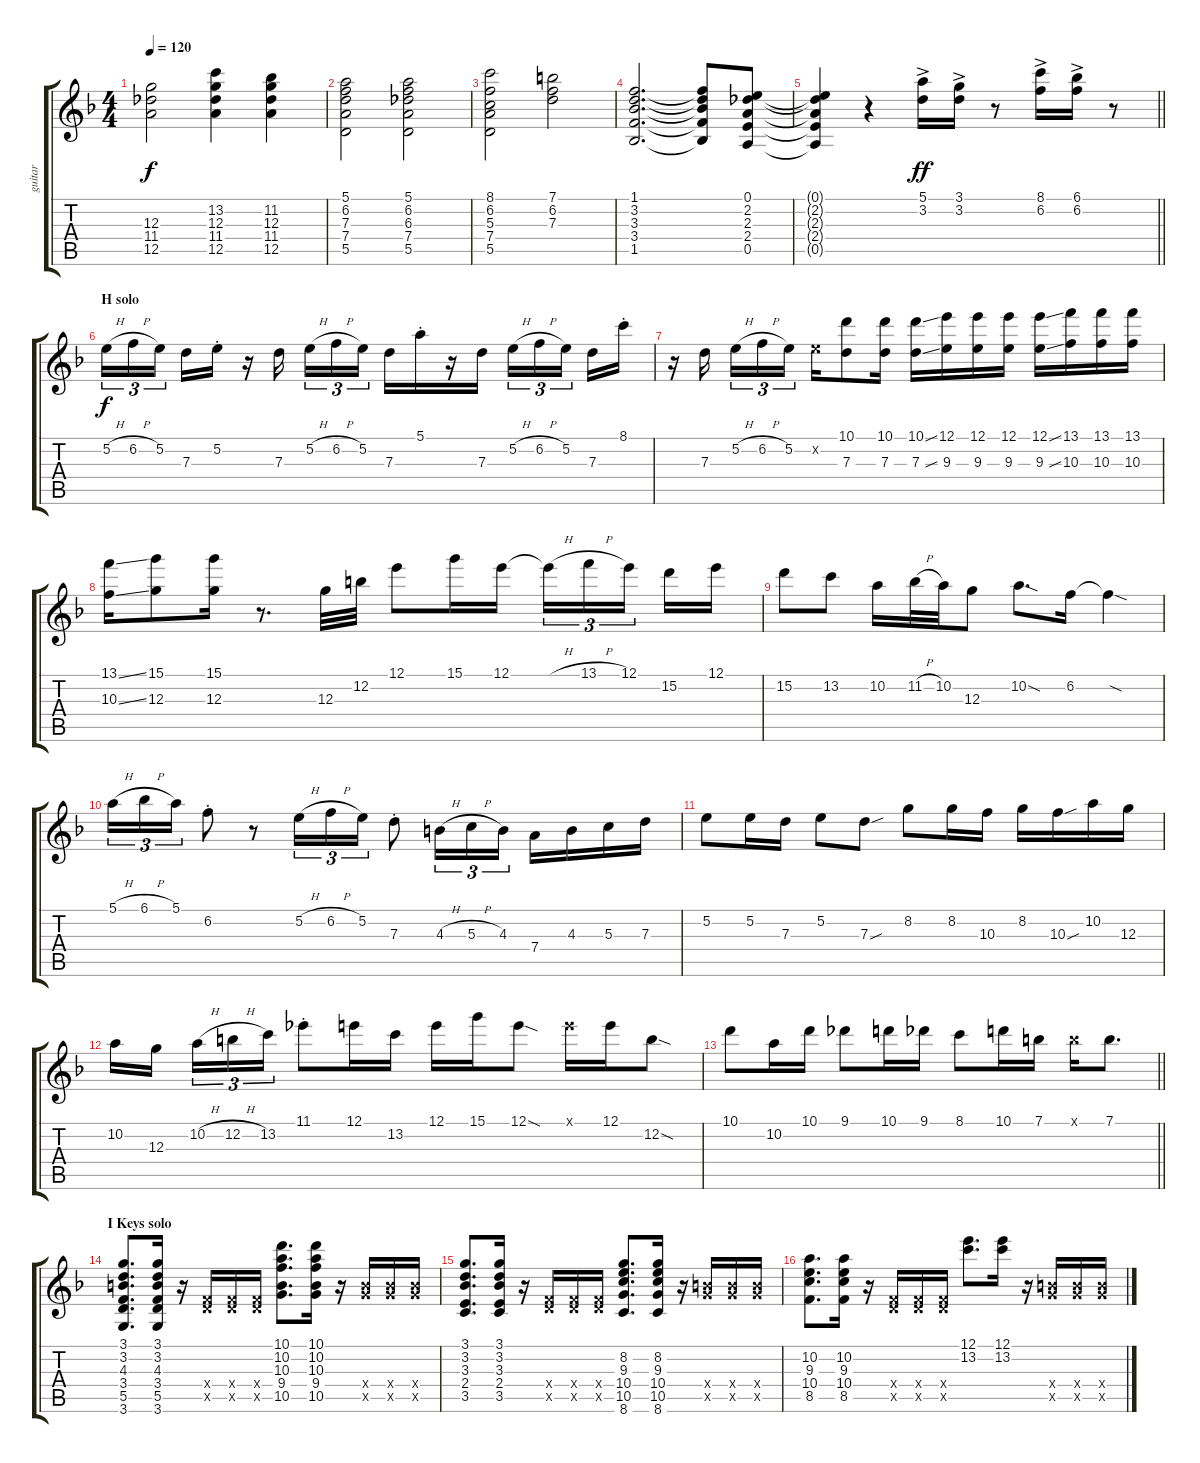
\track ("guitar" "guitar") {instrument electricguitarclean}
\staff {score tabs}
\tuning (E4 B3 G3 D3 A2 E2) {hide}
\ts (4 4)
\tempo 120
\clef g2
\ks f
(12.3 11.4 12.5).2{dy f} (13.2 12.3 11.4 12.5).4 (11.2 12.3 11.4 12.5).4 |
(5.1 6.2 7.3 7.4 5.5).2 (5.1 6.2 6.3 7.4 5.5).2 |
(8.1 6.2 5.3 7.4 5.5).2 (7.1 6.2 7.3).2 |
(1.1 3.2 3.3 3.4 1.5).2{d} (1.1{t} 3.2{t} 3.3{t} 3.4{t} 1.5{t}).8 (0.1 2.2 2.3 2.4 0.5).8 |
\barLineRight lightlight
(0.1{t} 2.2{t} 2.3{t} 2.4{t} 0.5{t}).4 r.4 (5.1{ac} 3.2{ac}).16{dy ff} (3.1{ac} 3.2{ac}).16 r.8 (8.1{ac} 6.2{ac}).16 (6.1{ac} 6.2{ac}).16 r.8 |
\section ("" "H solo")
5.2{h}.16{tu (3 2) dy f} 6.2{h}.16{tu (3 2)} 5.2.16{tu (3 2) beam splitsecondary} 7.3.16 5.2{st}.16 r.16 7.3.16{beam splitsecondary} 5.2{h}.16{tu (3 2)} 6.2{h}.16{tu (3 2)} 5.2.16{tu (3 2)} 7.3.16 5.1{st}.16 r.16 7.3.16 5.2{h}.16{tu (3 2)} 6.2{h}.16{tu (3 2)} 5.2.16{tu (3 2) beam splitsecondary} 7.3.16 8.1{st}.16 |
r.16 7.3.16{beam splitsecondary} 5.2{h}.16{tu (3 2)} 6.2{h}.16{tu (3 2)} 5.2.16{tu (3 2)} 5.2{x}.16 (10.1 7.3).8 (10.1 7.3).16 (10.1{ss} 7.3{ss}).16 (12.1 9.3).16 (12.1 9.3).16 (12.1 9.3).16 (12.1{ss} 9.3{ss}).16 (13.1 10.3).16 (13.1 10.3).16 (13.1 10.3).16 |
(13.1{ss} 10.3{ss}).16 (15.1 12.3).8 (15.1 12.3).16 r.8{d} 12.3.32 12.2.32 12.1.8 15.1.16 12.1.16 12.1{h t}.16{tu (3 2)} 13.1{h}.16{tu (3 2)} 12.1.16{tu (3 2) beam splitsecondary} 15.2.16 12.1.16 |
15.2.8 13.2.8 10.2.16 11.2{h}.32 10.2.32 12.3.8 10.2{sod}.8{d} 6.2.16 6.2{sod t}.4 |
5.1{h}.16{tu (3 2)} 6.1{h}.16{tu (3 2)} 5.1.16{tu (3 2)} 6.2{st}.8 r.8 5.2{h}.16{tu (3 2)} 6.2{h}.16{tu (3 2)} 5.2.16{tu (3 2)} 7.3{st}.8 4.3{h}.16{tu (3 2)} 5.3{h}.16{tu (3 2)} 4.3.16{tu (3 2)} 7.4.16 4.3.16 5.3.16 7.3.16 |
5.2.8 5.2.16 7.3.16 5.2.8 7.3{sou}.8 8.2.8 8.2.16 10.3.16 8.2.16 10.3{sou}.16 10.2.16 12.3.16 |
10.2.16 12.3.16{beam splitsecondary} 10.2{h}.16{tu (3 2)} 12.2{h}.16{tu (3 2)} 13.2.16{tu (3 2)} 11.1{st}.8 12.1.16 13.2.16 12.1.16 15.1.16 12.1{sod}.8 12.1{x}.16 12.1.16 12.2{sod}.8 |
\barLineRight lightlight
10.1.8 10.2.16 10.1.16 9.1.8 10.1.16 9.1.16 8.1.8 10.1.16 7.1.16 7.1{x}.16 7.1.8{d} |
\section ("" "I Keys solo")
(3.1 3.2 4.3 3.4 5.5 3.6).8{d} (3.1 3.2 4.3 3.4 5.5 3.6).16 r.16 (3.4{x} 5.5{x}).16 (3.4{x} 5.5{x}).16 (3.4{x} 5.5{x}).16 (10.1 10.2 10.3 9.4 10.5).8{d} (10.1 10.2 10.3 9.4 10.5).16 r.16 (9.4{x} 10.5{x}).16 (9.4{x} 10.5{x}).16 (9.4{x} 10.5{x}).16 |
(3.1 3.2 3.3 2.4 3.5).8{d} (3.1 3.2 3.3 2.4 3.5).16 r.16 (3.4{x} 5.5{x}).16 (3.4{x} 5.5{x}).16 (3.4{x} 5.5{x}).16 (8.2 9.3 10.4 10.5 8.6).8{d} (8.2 9.3 10.4 10.5 8.6).16 r.16 (9.4{x} 10.5{x}).16 (9.4{x} 10.5{x}).16 (9.4{x} 10.5{x}).16 |
(10.2 9.3 10.4 8.5).8{d} (10.2 9.3 10.4 8.5).16 r.16 (3.4{x} 5.5{x}).16 (3.4{x} 5.5{x}).16 (3.4{x} 5.5{x}).16 (12.1 13.2).8{d} (12.1 13.2).16 r.16 (9.4{x} 10.5{x}).16 (9.4{x} 10.5{x}).16 (9.4{x} 10.5{x}).16
